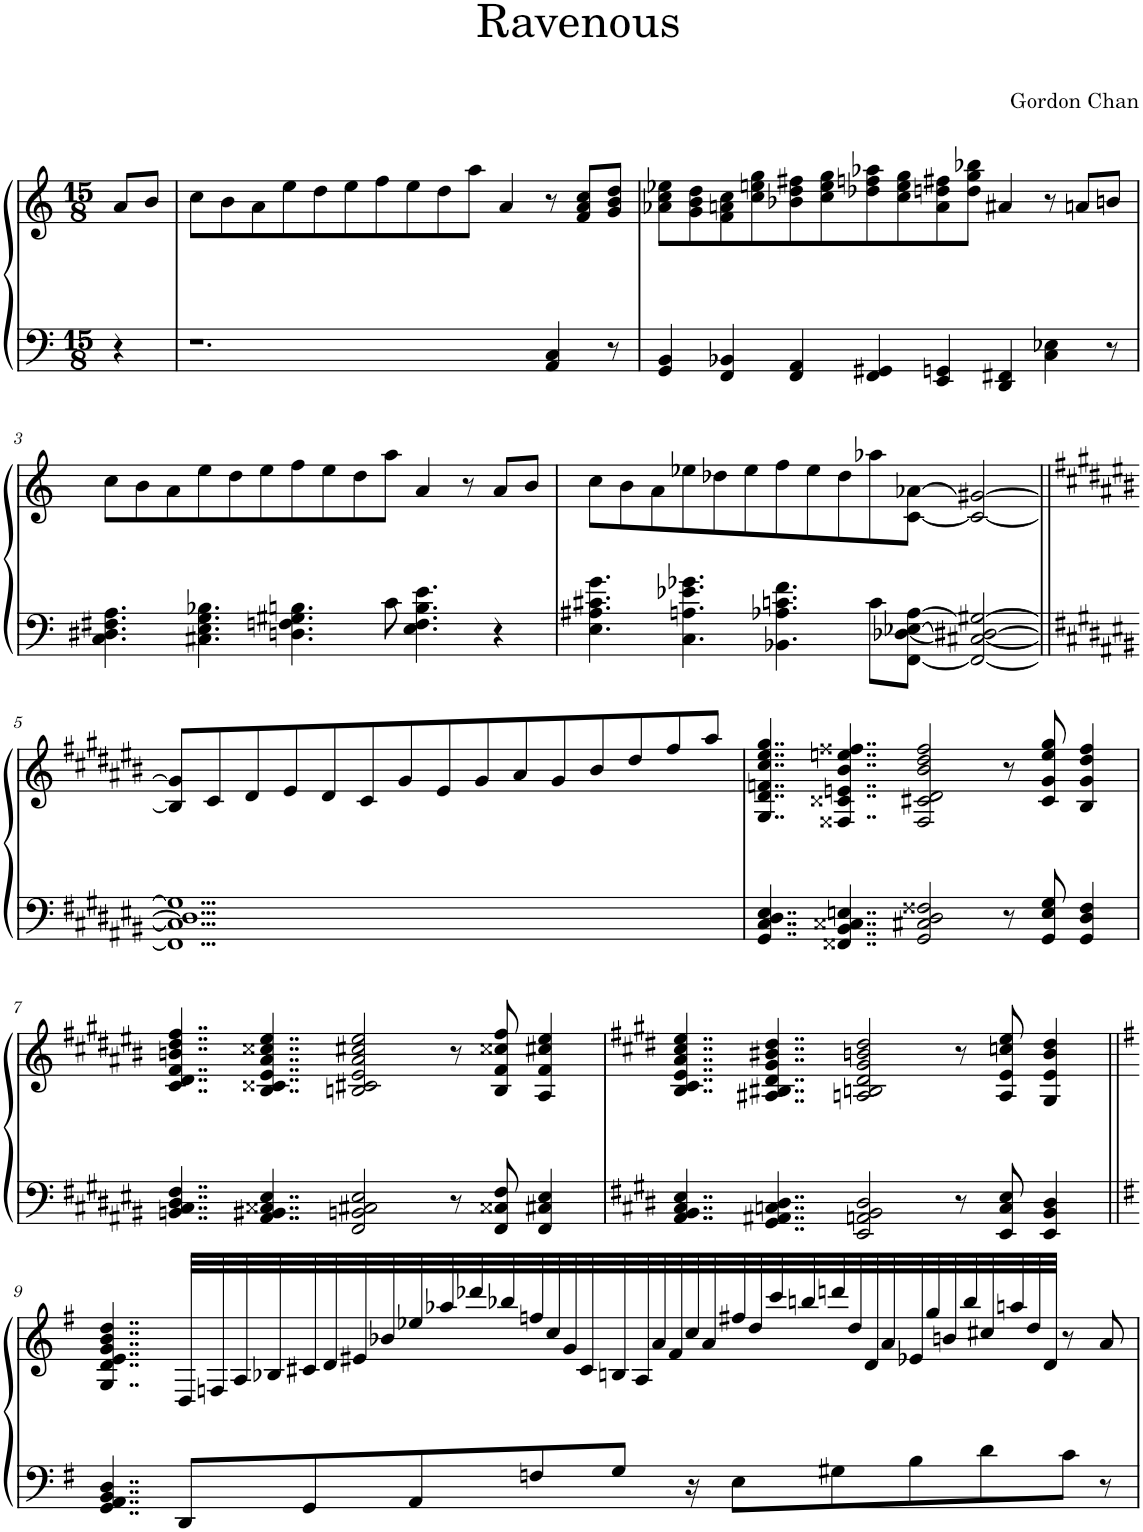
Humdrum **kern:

**kern	**kern
*part1	*part1
*staff2	*staff1
*I"Piano	*
*I'Pno.	*
*clefF4	*clefG2
*k[]	*k[]
*M15/8	*M15/8
=	=
4r	8a/L
.	8b/J
=1	=1
1.r	8cc\L
.	8b\
.	8a\
.	8ee\
.	8dd\
.	8ee\
.	8ff\
.	8ee\
.	8dd\
.	8aa\J
.	4a/
4AA/ 4C/	8r
.	8f/ 8a/ 8cc/L
8r	8g/ 8b/ 8dd/J
=2	=2
4GG/ 4BB/	8a-X\ 8cc\ 8ee-X\L
.	8g\ 8b\ 8dd\
4FF/ 4BB-X/	8f\ 8an\ 8cc\
.	8cc\ 8een\ 8gg\
4FF/ 4AA/	8b-X\ 8dd\ 8ff#X\
.	8cc\ 8ee\ 8gg\
4FF/ 4GG#X/	8dd-X\ 8ffn\ 8aa-X\
.	8cc\ 8ee\ 8gg\
4EE/ 4GGn/	8a\ 8ddn\ 8ff#X\
.	8dd\ 8gg\ 8bb-X\J
4DD/ 4FF#X/	4a#X/
4C\ 4E-X\	8r
.	8an/L
8r	8bn/J
!!LO:LB:g=z
=3	=3
4.C\ 4.D#X\ 4.F#X\ 4.A\	8cc\L
.	8b\
.	8a\
4.C#X\ 4.E\ 4.G\ 4.B-X\	8ee\
.	8dd\
.	8ee\
4.Dn\ 4.Fn\ 4.G#X\ 4.Bn\	8ff\
.	8ee\
.	8dd\
8c\	8aa\J
4.E\ 4.F\ 4.B\ 4.e\	4a/
.	8r
4r	8a/L
.	8b/J
=4	=4
4.E\ 4.A#X\ 4.c#X\ 4.g\	8cc\L
.	8b\
.	8a\
4.C\ 4.An\ 4.e-X\ 4.g-X\	8ee-X\
.	8dd-X\
.	8ee-\
4.BB-X\ 4.A-X\ 4.cn\ 4.f\	8ff\
.	8ee-\
.	8dd-\
8c\L	8aa-X\
[8FF\ [8D-X\ [8E-X\ [8A-\J	[8c\ [8a-X\J
2FF/_ 2C#X/_ 2D#X/_ 2G#X/_	2c/_ 2g#X/_
!!LO:LB:g=z
=5||	=5||
*k[f#c#g#d#a#e#b#]	*k[f#c#g#d#a#e#b#]
1...FF] 1...C#] 1...D#] 1...G#]	8B#/] 8g#/]L
.	8c#/
.	8d#/
.	8e#/
.	8d#/
.	8c#/
.	8g#/
.	8e#/
.	8g#/
.	8a#/
.	8g#/
.	8b#/
.	8dd#/
.	8ff#/
.	8aa#/J
=6	=6
4..GG#/ 4..C#/ 4..D#/ 4..E#/	4..G#/ 4..d#/ 4..fn/ 4..cc#/ 4..ee#/ 4..gg#/
4..FF##X/ 4..BB#/ 4..C##X/ 4..En/	4..F##X/ 4..c##X/ 4..en/ 4..b#/ 4..een/ 4..ff##X/
2GG#/ 2C#X/ 2D#/ 2F##X/	2F##/ 2c#X/ 2d#/ 2b#/ 2dd#/ 2ff##/
8r	8r
8GG#/ 8E/ 8G#/	8c#/ 8g#/ 8ee/ 8gg#/
4GG#/ 4D#/ 4F##/	4B#/ 4g#/ 4dd#/ 4ff##/
!!LO:LB:g=z
=7	=7
4..BBn/ 4..C#/ 4..D#/ 4..F#/	4..c#/ 4..d#/ 4..f#/ 4..bn/ 4..dd#/ 4..ff#/
4..AA#/ 4..BB#X/ 4..C##X/ 4..E#/	4..B#/ 4..c##X/ 4..e#/ 4..a#/ 4..cc##X/ 4..ee#/
2FF#/ 2BBn/ 2C#X/ 2E#/	2Bn/ 2c#X/ 2e#/ 2a#/ 2cc#X/ 2ee#/
8r	8r
8FF#/ 8C##X/ 8F#/	8B/ 8f#/ 8cc##X/ 8ff#/
4FF#/ 4C#X/ 4E#/	4A#/ 4f#/ 4cc#X/ 4ee#/
=8	=8
*k[f#c#g#d#]	*k[f#c#g#d#]
4..AA/ 4..BB/ 4..C#/ 4..E/	4..B/ 4..c#/ 4..e/ 4..a/ 4..cc#/ 4..ee/
4..GG#/ 4..AA#X/ 4..Cn/ 4..D#/	4..A#X/ 4..B#X/ 4..d#/ 4..g#/ 4..b#X/ 4..dd#/
2EE/ 2AAn/ 2BB/ 2D#/	2An/ 2Bn/ 2d#/ 2g#/ 2bn/ 2dd#/
8r	8r
8EE/ 8C/ 8E/	8A/ 8e/ 8ccn/ 8ee/
4EE/ 4BB/ 4D#/	4G#/ 4e/ 4b/ 4dd#/
!!LO:LB:g=z
=9||	=9||
*k[f#]	*k[f#]
4..GG/ 4..AA/ 4..BB/ 4..D/	4..G/ 4..d/ 4..e/ 4..g/ 4..b/ 4..dd/
8DD/L	32D/LLL
.	32Fn/
.	32A/
.	32B-X/
8GG/	32c#X/
.	32d/
.	32e#X/
.	32b-X/
8AA/	32ee-X/
.	32aa-X/
.	32ddd-X/
.	32bb-X/
8Fn/	32ffn/
.	32cc/
.	32g/
.	32c#/
8G/J	32Bn/
.	32A/
.	32a/
.	32f#/
16r	32cc/
.	32a/
8E\L	32ff#X/
.	32dd/
.	32ccc/
.	32bbn/
8G#X\	32dddn/
.	32dd/
.	32d/
.	32a/
8B\	32e-X/
.	32gg/
.	32bn/
.	32bb/
8d\	32cc#X/
.	32aan/
.	32dd/
.	32d/JJJ
8c\J	8r
8r	8a/
=	=
*-	*-
